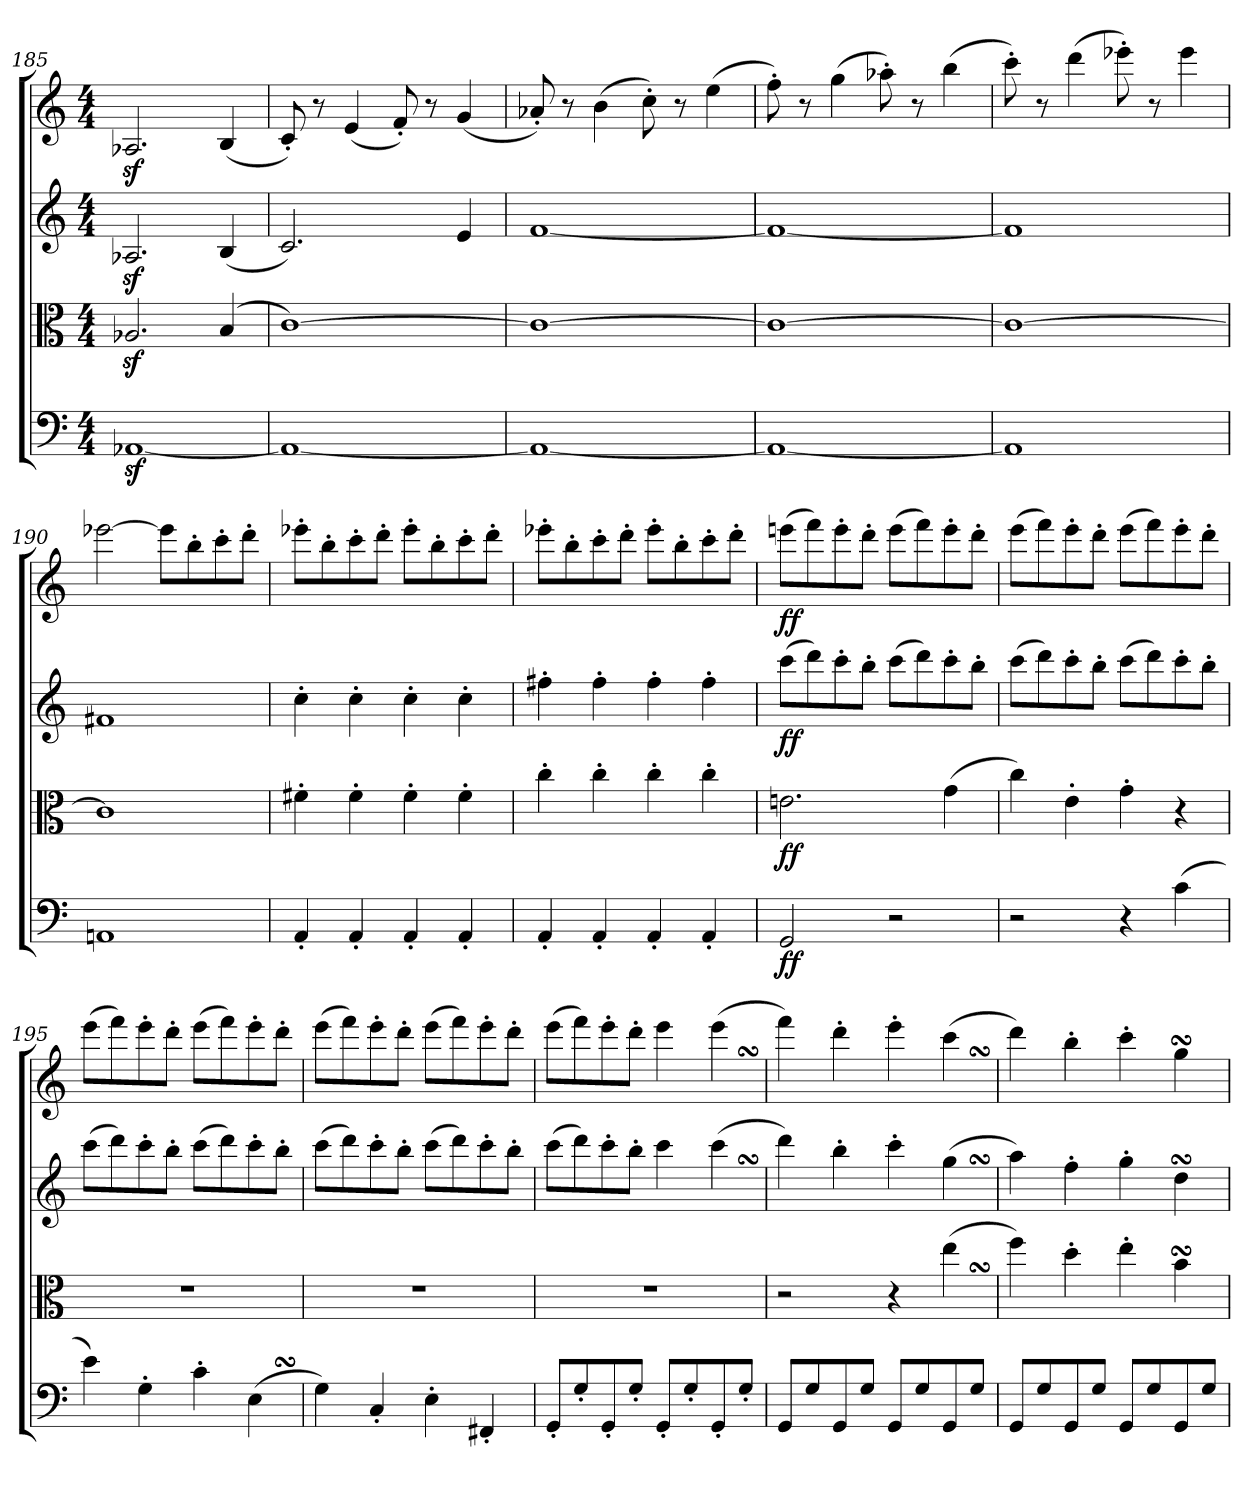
**kern	**dynam	**kern	**dynam	**kern	**dynam	**kern	**dynam
*part4	*part4	*part3	*part3	*part2	*part2	*part1	*part1
*staff4	*staff4	*staff3	*staff3	*staff2	*staff2	*staff1	*staff1
*clefF4	*	*clefC3	*	*clefG2	*	*clefG2	*
*k[]	*	*k[]	*	*k[]	*	*k[]	*
*C:	*	*C:	*	*C:	*	*C:	*
*M4/4	*	*M4/4	*	*M4/4	*	*M4/4	*
=185	=185	=185	=185	=185	=185	=185	=185
[1AA-Xz/	.	2.A-Xz/	.	2.A-Xz/	.	2.A-Xz/	.
.	.	(4B/	.	(4B/	.	(4B/	.
=186	=186	=186	=186	=186	=186	=186	=186
1AA-/_	.	[1c\)	.	2.c/)	.	8c'/)	.
.	.	.	.	.	.	8r	.
.	.	.	.	.	.	(4e/	.
.	.	.	.	.	.	8f'/)	.
.	.	.	.	.	.	8r	.
.	.	.	.	4e/	.	(4g/	.
=187	=187	=187	=187	=187	=187	=187	=187
1AA-/_	.	1c\_	.	[1f/	.	8a-X'/)	.
.	.	.	.	.	.	8r	.
.	.	.	.	.	.	(4b\	.
.	.	.	.	.	.	8cc'\)	.
.	.	.	.	.	.	8r	.
.	.	.	.	.	.	(4ee\	.
=188	=188	=188	=188	=188	=188	=188	=188
1AA-/_	.	1c\_	.	1f/_	.	8ff'\)	.
.	.	.	.	.	.	8r	.
.	.	.	.	.	.	(4gg\	.
.	.	.	.	.	.	8aa-X'\)	.
.	.	.	.	.	.	8r	.
.	.	.	.	.	.	(4bb\	.
=189	=189	=189	=189	=189	=189	=189	=189
1AA-/]	.	1c\_	.	1f/]	.	8ccc'\)	.
.	.	.	.	.	.	8r	.
.	.	.	.	.	.	(4ddd\	.
.	.	.	.	.	.	8eee-X'\)	.
.	.	.	.	.	.	8r	.
.	.	.	.	.	.	4eee-\	.
=190	=190	=190	=190	=190	=190	=190	=190
1AAn/	.	1c\]	.	1f#X/	.	[2eee-X\	.
.	.	.	.	.	.	8eee-\L]	.
.	.	.	.	.	.	8bb'\	.
.	.	.	.	.	.	8ccc'\	.
.	.	.	.	.	.	8ddd'\J	.
=191	=191	=191	=191	=191	=191	=191	=191
4AA'/	.	4f#X'\	.	4cc'\	.	8eee-X'\L	.
.	.	.	.	.	.	8bb'\	.
4AA'/	.	4f#'\	.	4cc'\	.	8ccc'\	.
.	.	.	.	.	.	8ddd'\J	.
4AA'/	.	4f#'\	.	4cc'\	.	8eee-'\L	.
.	.	.	.	.	.	8bb'\	.
4AA'/	.	4f#'\	.	4cc'\	.	8ccc'\	.
.	.	.	.	.	.	8ddd'\J	.
=192	=192	=192	=192	=192	=192	=192	=192
4AA'/	.	4cc'\	.	4ff#X'\	.	8eee-X'\L	.
.	.	.	.	.	.	8bb'\	.
4AA'/	.	4cc'\	.	4ff#'\	.	8ccc'\	.
.	.	.	.	.	.	8ddd'\J	.
4AA'/	.	4cc'\	.	4ff#'\	.	8eee-'\L	.
.	.	.	.	.	.	8bb'\	.
4AA'/	.	4cc'\	.	4ff#'\	.	8ccc'\	.
.	.	.	.	.	.	8ddd'\J	.
=193	=193	=193	=193	=193	=193	=193	=193
2GG/	ff	2.en\	ff	(8ccc\L	ff	(8eeen\L	ff
.	.	.	.	8ddd\)	.	8fff\)	.
.	.	.	.	8ccc'\	.	8eee'\	.
.	.	.	.	8bb'\J	.	8ddd'\J	.
2r	.	.	.	(8ccc\L	.	(8eee\L	.
.	.	.	.	8ddd\)	.	8fff\)	.
.	.	(4g\	.	8ccc'\	.	8eee'\	.
.	.	.	.	8bb'\J	.	8ddd'\J	.
=194	=194	=194	=194	=194	=194	=194	=194
2r	.	4cc\)	.	(8ccc\L	.	(8eee\L	.
.	.	.	.	8ddd\)	.	8fff\)	.
.	.	4e'\	.	8ccc'\	.	8eee'\	.
.	.	.	.	8bb'\J	.	8ddd'\J	.
4r	.	4g'\	.	(8ccc\L	.	(8eee\L	.
.	.	.	.	8ddd\)	.	8fff\)	.
(4c\	.	4r	.	8ccc'\	.	8eee'\	.
.	.	.	.	8bb'\J	.	8ddd'\J	.
=195	=195	=195	=195	=195	=195	=195	=195
4e\)	.	1r	.	(8ccc\L	.	(8eee\L	.
.	.	.	.	8ddd\)	.	8fff\)	.
4G'\	.	.	.	8ccc'\	.	8eee'\	.
.	.	.	.	8bb'\J	.	8ddd'\J	.
4c'\	.	.	.	(8ccc\L	.	(8eee\L	.
.	.	.	.	8ddd\)	.	8fff\)	.
(4ESsS\	.	.	.	8ccc'\	.	8eee'\	.
.	.	.	.	8bb'\J	.	8ddd'\J	.
=196	=196	=196	=196	=196	=196	=196	=196
4G\)	.	1r	.	(8ccc\L	.	(8eee\L	.
.	.	.	.	8ddd\)	.	8fff\)	.
4C'/	.	.	.	8ccc'\	.	8eee'\	.
.	.	.	.	8bb'\J	.	8ddd'\J	.
4E'\	.	.	.	(8ccc\L	.	(8eee\L	.
.	.	.	.	8ddd\)	.	8fff\)	.
4FF#X'/	.	.	.	8ccc'\	.	8eee'\	.
.	.	.	.	8bb'\J	.	8ddd'\J	.
=197	=197	=197	=197	=197	=197	=197	=197
8GG'/L	.	1r	.	(8ccc\L	.	(8eee\L	.
8G'/	.	.	.	8ddd\)	.	8fff\)	.
8GG'/	.	.	.	8ccc'\	.	8eee'\	.
8G'/J	.	.	.	8bb'\J	.	8ddd'\J	.
8GG'/L	.	.	.	4ccc\	.	4eee\	.
8G'/	.	.	.	.	.	.	.
8GG'/	.	.	.	(4cccSSs\	.	(4eeeSsS\	.
8G'/J	.	.	.	.	.	.	.
=198	=198	=198	=198	=198	=198	=198	=198
8GG/L	.	2r	.	4ddd\)	.	4fff\)	.
8G/	.	.	.	.	.	.	.
8GG/	.	.	.	4bb'\	.	4ddd'\	.
8G/J	.	.	.	.	.	.	.
8GG/L	.	4r	.	4ccc'\	.	4eee'\	.
8G/	.	.	.	.	.	.	.
8GG/	.	(4eeSsS\	.	(4ggSSS\	.	(4cccSSs\	.
8G/J	.	.	.	.	.	.	.
=199	=199	=199	=199	=199	=199	=199	=199
8GG/L	.	4ff\)	.	4aa\)	.	4ddd\)	.
8G/	.	.	.	.	.	.	.
8GG/	.	4dd'\	.	4ff'\	.	4bb'\	.
8G/J	.	.	.	.	.	.	.
8GG/L	.	4ee'\	.	4gg'\	.	4ccc'\	.
8G/	.	.	.	.	.	.	.
8GG/	.	4bSsS\	.	4ddSSS\	.	4ggSSS\	.
8G/J	.	.	.	.	.	.	.
=	=	=	=	=	=	=	=
*-	*-	*-	*-	*-	*-	*-	*-
